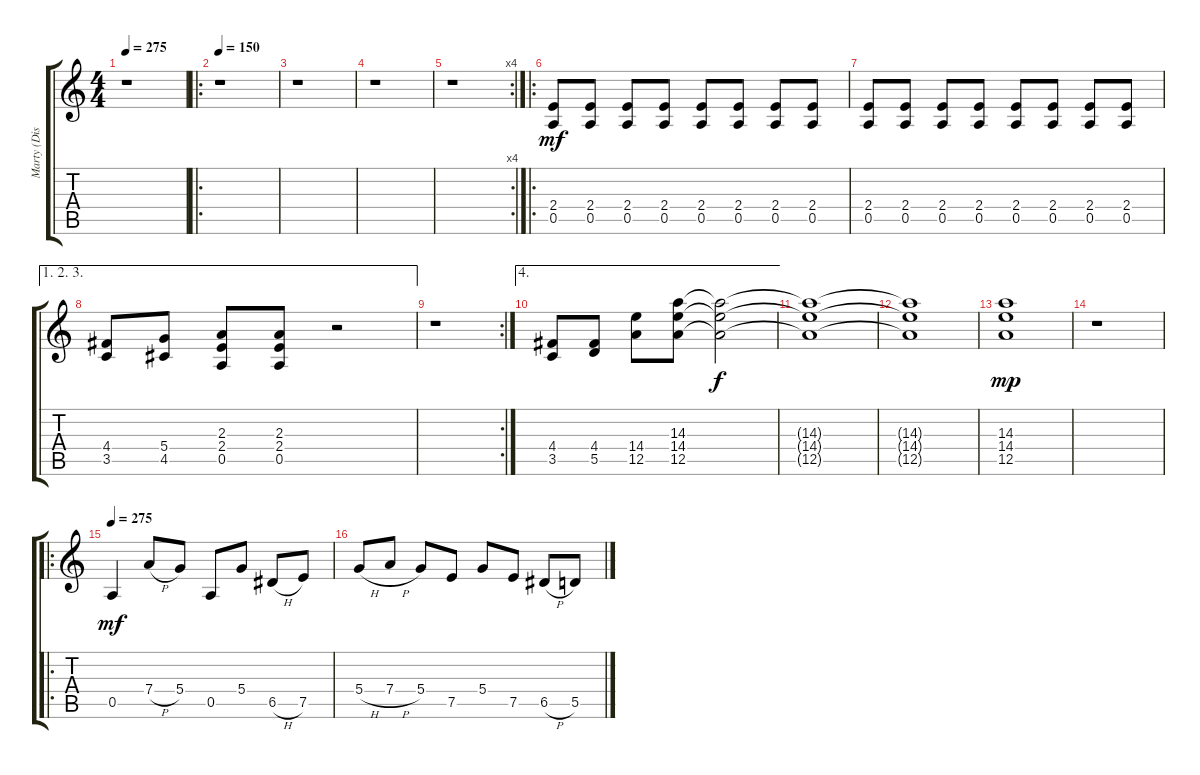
\track ("Marty (Disto Gtr)" "Marty (Dis") {instrument distortionguitar}
\staff {score tabs}
\tuning (E4 B3 G3 D3 A2 E2) {hide}
\ts (4 4)
\tempo 275
\clef g2
\ks c
r.1{dy mf instrument distortionguitar} |
\ro
\tempo 150
r.1 |
r.1 |
r.1 |
\rc 4
r.1 |
\ro
(2.4 0.5).8 (2.4 0.5).8 (2.4 0.5).8 (2.4 0.5).8 (2.4 0.5).8 (2.4 0.5).8 (2.4 0.5).8 (2.4 0.5).8 |
(2.4 0.5).8 (2.4 0.5).8 (2.4 0.5).8 (2.4 0.5).8 (2.4 0.5).8 (2.4 0.5).8 (2.4 0.5).8 (2.4 0.5).8 |
\ae (1 2 3)
(4.4 3.5).8 (5.4 4.5).8 (2.3 2.4 0.5).8 (2.3 2.4 0.5).8 r.2 |
\rc 2
r.1 |
\ae 4
(4.4 3.5).8 (4.4 5.5).8 (14.4 12.5).8 (14.3 14.4 12.5).8 (14.3{t} 14.4{t} 12.5{t}).2{dy f} |
(14.3{t} 14.4{t} 12.5{t}).1 |
(14.3{t} 14.4{t} 12.5{t}).1 |
(14.3 14.4 12.5).1{dy mp} |
r.1 |
\ro
\tempo 275
0.5.4{dy mf} 7.4{h}.8 5.4.8 0.5.8 5.4.8 6.5{h}.8 7.5.8 |
5.4{h}.8 7.4{h}.8 5.4.8 7.5.8 5.4.8 7.5.8 6.5{h}.8 5.5.8
